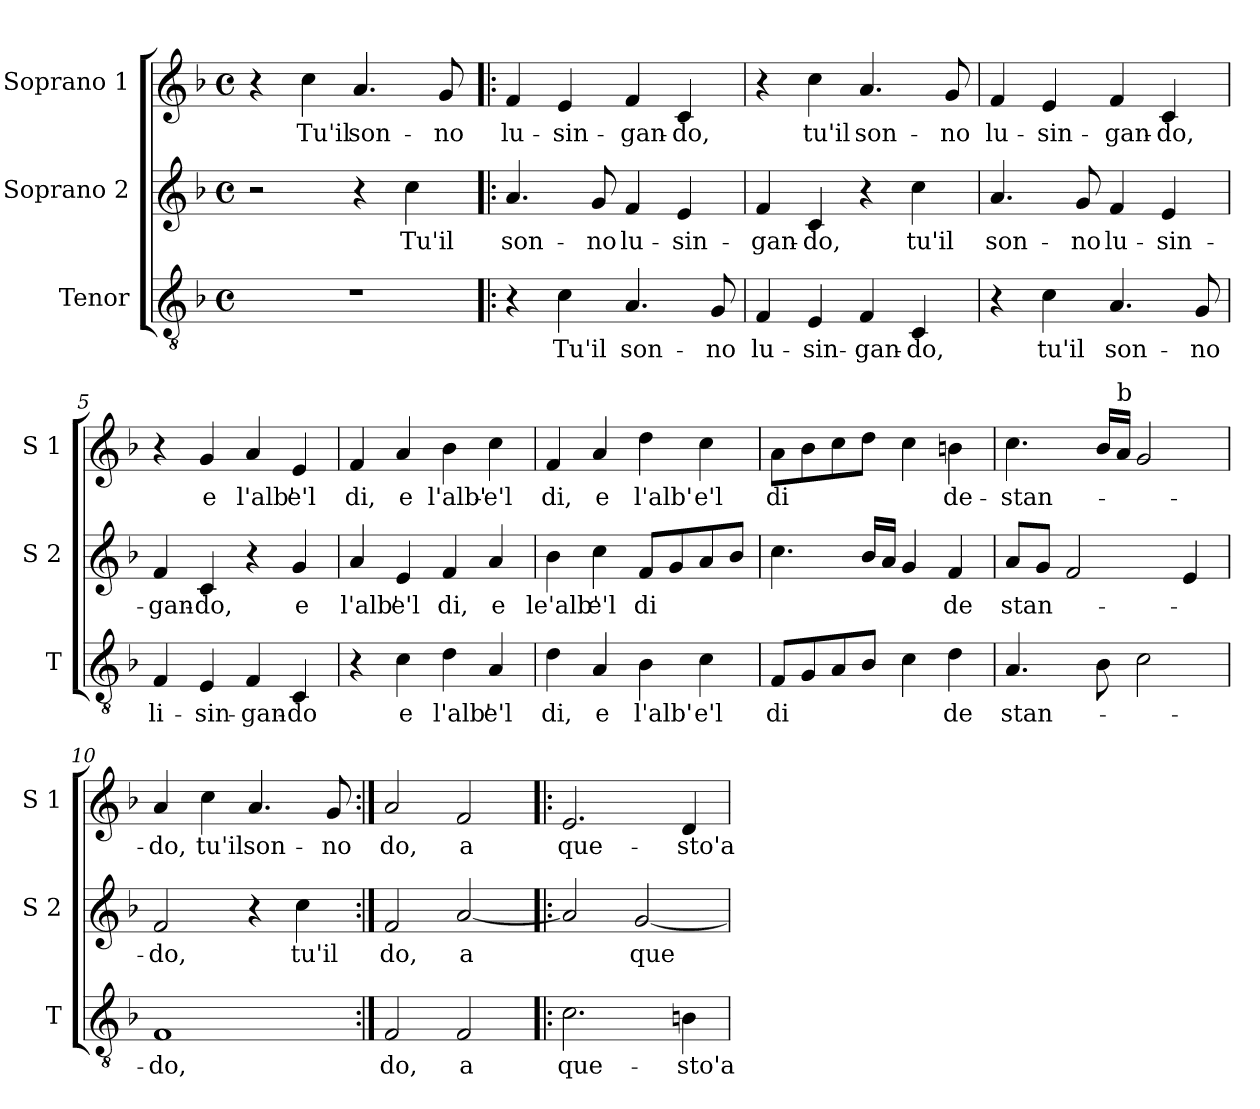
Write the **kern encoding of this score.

**kern	**text	**kern	**text	**kern	**text
*part3	*part3	*part2	*part2	*part1	*part1
*staff3	*staff3	*staff2	*staff2	*staff1	*staff1
*I"Tenor	*	*I"Soprano 2	*	*I"Soprano 1	*
*I'T	*	*I'S 2	*	*I'S 1	*
*clefGv2	*	*clefG2	*	*clefG2	*
*k[b-]	*	*k[b-]	*	*k[b-]	*
*F:	*	*F:	*	*F:	*
*M4/4	*	*M4/4	*	*M4/4	*
*met(c)	*	*met(c)	*	*met(c)	*
=1	=1	=1	=1	=1	=1
1r	.	2r	.	4r	.
!	!	!	!	!	!LO:LY:b
.	.	.	.	4cc\	Tu'il
!	!	!	!	!	!LO:LY:b
.	.	4r	.	4.a/	son-
!	!	!	!LO:LY:b	!	!
.	.	4cc\	Tu'il	.	.
!	!	!	!	!	!LO:LY:b
.	.	.	.	8g/	-no
=2!|:	=2!|:	=2!|:	=2!|:	=2!|:	=2!|:
!	!	!	!LO:LY:b	!	!LO:LY:b
4r	.	4.a/	son-	4f/	lu-
!	!LO:LY:b	!	!	!	!LO:LY:b
4c\	Tu'il	.	.	4e/	-sin-
!	!	!	!LO:LY:b	!	!
.	.	8g/	-no	.	.
!	!LO:LY:b	!	!LO:LY:b	!	!LO:LY:b
4.A/	son-	4f/	lu-	4f/	-gan-
!	!	!	!LO:LY:b	!	!LO:LY:b
.	.	4e/	-sin-	4c/	-do,
!	!LO:LY:b	!	!	!	!
8G/	-no	.	.	.	.
=3	=3	=3	=3	=3	=3
!	!LO:LY:b	!	!LO:LY:b	!	!
4F/	lu-	4f/	-gan-	4r	.
!	!LO:LY:b	!	!LO:LY:b	!	!LO:LY:b
4E/	-sin-	4c/	-do,	4cc\	tu'il
!	!LO:LY:b	!	!	!	!LO:LY:b
4F/	-gan-	4r	.	4.a/	son-
!	!LO:LY:b	!	!LO:LY:b	!	!
4C/	-do,	4cc\	tu'il	.	.
!	!	!	!	!	!LO:LY:b
.	.	.	.	8g/	-no
=4	=4	=4	=4	=4	=4
!	!	!	!LO:LY:b	!	!LO:LY:b
4r	.	4.a/	son-	4f/	lu-
!	!LO:LY:b	!	!	!	!LO:LY:b
4c\	tu'il	.	.	4e/	-sin-
!	!	!	!LO:LY:b	!	!
.	.	8g/	-no	.	.
!	!LO:LY:b	!	!LO:LY:b	!	!LO:LY:b
4.A/	son-	4f/	lu-	4f/	-gan-
!	!	!	!LO:LY:b	!	!LO:LY:b
.	.	4e/	-sin-	4c/	-do,
!	!LO:LY:b	!	!	!	!
8G/	-no	.	.	.	.
=5	=5	=5	=5	=5	=5
!	!LO:LY:b	!	!LO:LY:b	!	!
4F/	li-	4f/	-gan-	4r	.
!	!LO:LY:b	!	!LO:LY:b	!	!LO:LY:b
4E/	-sin-	4c/	-do,	4g/	e
!	!LO:LY:b	!	!	!	!LO:LY:b
4F/	-gan-	4r	.	4a/	l'alb'
!	!LO:LY:b	!	!LO:LY:b	!	!LO:LY:b
4C/	-do	4g/	e	4e/	e'l
!!LO:LB:g=z
=6	=6	=6	=6	=6	=6
!	!	!	!LO:LY:b	!	!LO:LY:b
4r	.	4a/	l'alb'	4f/	di,
!	!LO:LY:b	!	!LO:LY:b	!	!LO:LY:b
4c\	e	4e/	e'l	4a/	e
!	!LO:LY:b	!	!LO:LY:b	!	!LO:LY:b
4d\	l'alb'	4f/	di,	4b-\	l'alb'-
!	!LO:LY:b	!	!LO:LY:b	!	!LO:LY:b
4A/	e'l	4a/	e	4cc\	-e'l
=7	=7	=7	=7	=7	=7
!	!LO:LY:b	!	!LO:LY:b	!	!LO:LY:b
4d\	di,	4b-\	le'alb'	4f/	di,
!	!LO:LY:b	!	!LO:LY:b	!	!LO:LY:b
4A/	e	4cc\	e'l	4a/	e
!	!LO:LY:b	!	!LO:LY:b	!	!LO:LY:b
4B-\	l'alb'	8f/L	di	4dd\	l'alb'
.	.	8g/	.	.	.
!	!LO:LY:b	!	!	!	!LO:LY:b
4c\	e'l	8a/	.	4cc\	e'l
.	.	8b-/J	.	.	.
=8	=8	=8	=8	=8	=8
!	!LO:LY:b	!	!	!	!LO:LY:b
8F/L	di	4.cc\	.	8a\L	di
8G/	.	.	.	8b-\	.
8A/	.	.	.	8cc\	.
8B-/J	.	16b-/LL	.	8dd\J	.
.	.	16a/JJ	.	.	.
4c\	.	4g/	.	4cc\	.
!	!LO:LY:b	!	!LO:LY:b	!	!LO:LY:b
4d\	de	4f/	de	4bn\	de-
=9	=9	=9	=9	=9	=9
!	!LO:LY:b	!	!LO:LY:b	!	!LO:LY:b
4.A/	stan-	8a/L	stan-	4.cc\	-stan-
.	.	8g/J	.	.	.
.	.	2f/	.	.	.
8B-\	.	.	.	16b-/LL	.
!	!	!	!	!LO:TX:a:t=b	!
.	.	.	.	16a/JJ	.
2c\	.	.	.	2g/	.
.	.	4e/	.	.	.
=10	=10	=10	=10	=10	=10
!	!LO:LY:b	!	!LO:LY:b	!	!LO:LY:b
1F	-do,	2f/	-do,	4a/	-do,
!	!	!	!	!	!LO:LY:b
.	.	.	.	4cc\	tu'il
!	!	!	!	!	!LO:LY:b
.	.	4r	.	4.a/	son-
!	!	!	!LO:LY:b	!	!
.	.	4cc\	tu'il	.	.
!	!	!	!	!	!LO:LY:b
.	.	.	.	8g/	-no
!!LO:PB:g=z
=11:|!	=11:|!	=11:|!	=11:|!	=11:|!	=11:|!
!	!LO:LY:b	!	!LO:LY:b	!	!LO:LY:b
2F/	do,	2f/	do,	2a/	do,
!	!LO:LY:b	!	!LO:LY:b	!	!LO:LY:b
2F/	a	[2a/	a	2f/	a
=12!|:	=12!|:	=12!|:	=12!|:	=12!|:	=12!|:
!	!LO:LY:b	!	!	!	!LO:LY:b
2.c\	que-	2a/]	.	2.e/	que-
!	!	!	!LO:LY:b	!	!
.	.	[2g/	que-	.	.
!	!LO:LY:b	!	!	!	!LO:LY:b
4Bn\	-sto'a-	.	.	4d/	-sto'a-
=	=	=	=	=	=
*-	*-	*-	*-	*-	*-
